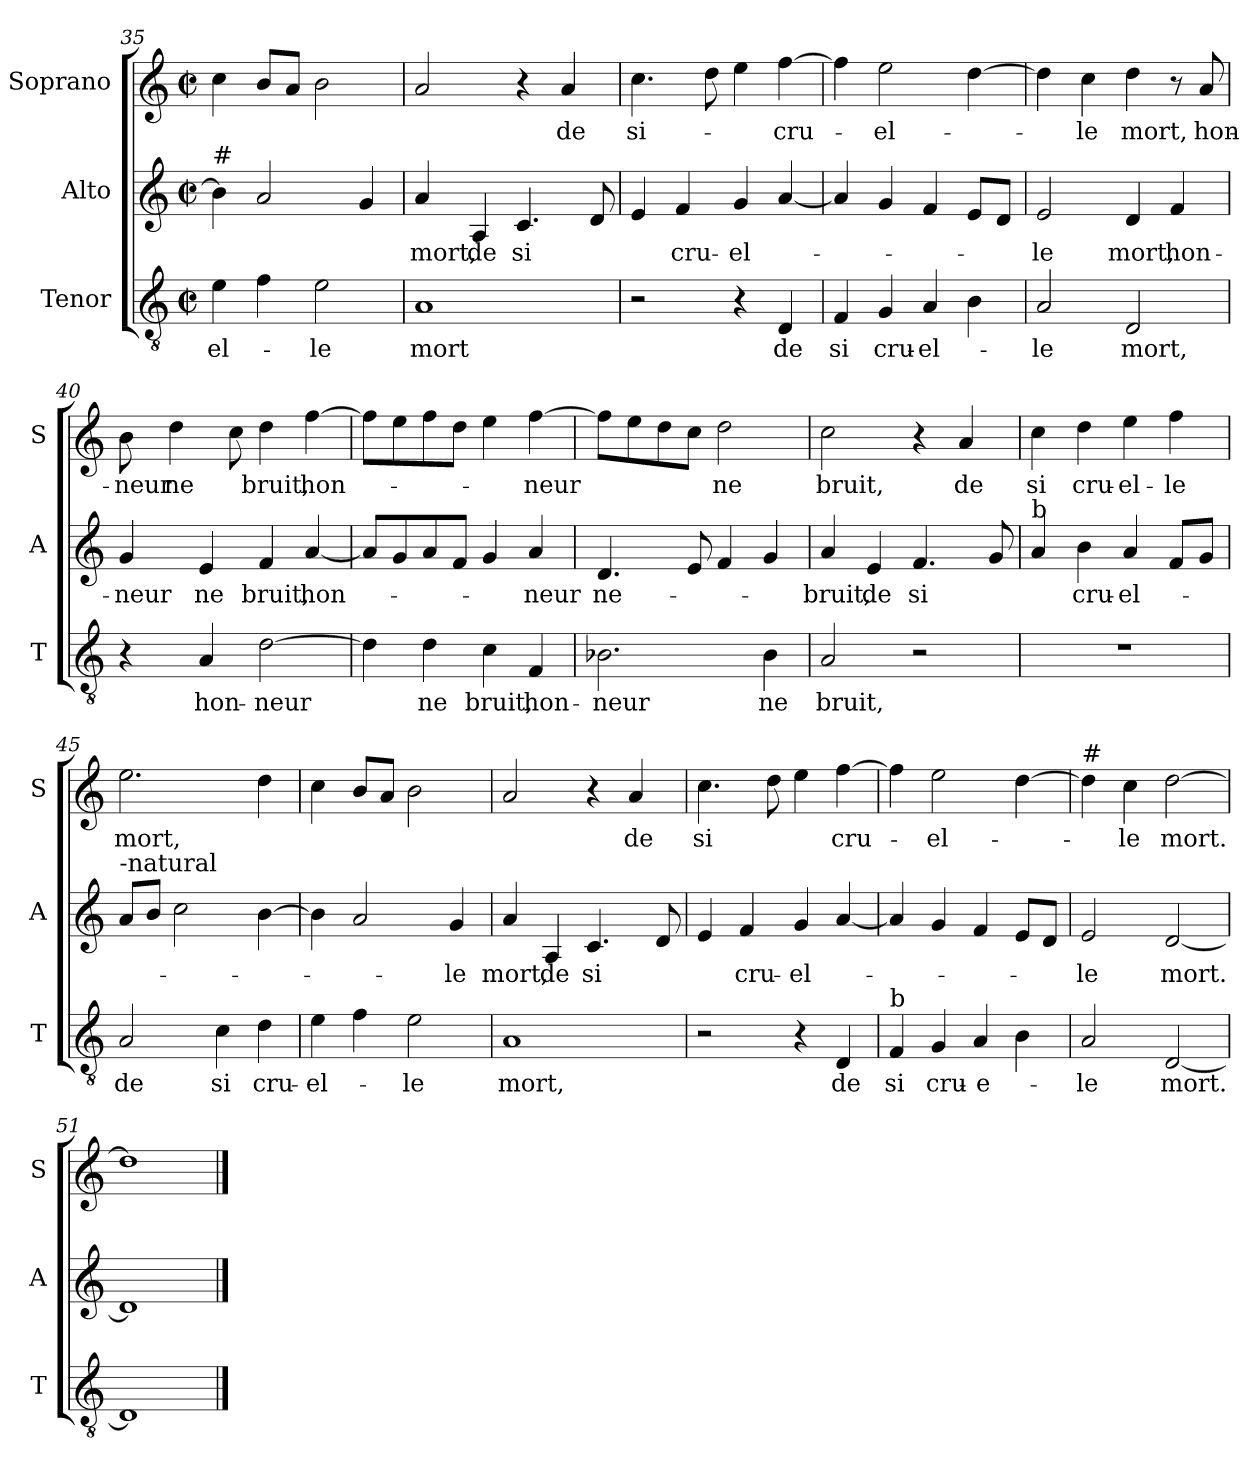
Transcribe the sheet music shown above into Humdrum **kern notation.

**kern	**text	**kern	**text	**kern	**text
*part3	*part3	*part2	*part2	*part1	*part1
*staff3	*staff3	*staff2	*staff2	*staff1	*staff1
*I"Tenor	*	*I"Alto	*	*I"Soprano	*
*I'T	*	*I'A	*	*I'S	*
*clefGv2	*	*clefG2	*	*clefG2	*
*k[]	*	*k[]	*	*k[]	*
*C:	*	*C:	*	*C:	*
*M2/2	*	*M2/2	*	*M2/2	*
*met(c|)	*	*met(c|)	*	*met(c|)	*
=35	=35	=35	=35	=35	=35
!	!	!LO:TX:a:t=#	!	!	!
!	!LO:LY:b	!	!	!	!
4e\	-el-	4b\]	.	4cc\	.
4f\	.	2a/	.	8b/L	.
.	.	.	.	8a/J	.
!	!LO:LY:b	!	!	!	!
2e\	-le	.	.	2b\	.
.	.	4g/	.	.	.
=36	=36	=36	=36	=36	=36
!	!LO:LY:b	!	!LO:LY:b	!	!
1A	mort	4a/	mort,	2a/	.
!	!	!	!LO:LY:b	!	!
.	.	4A/	de	.	.
!	!	!	!LO:LY:b	!	!
.	.	4.c/	si	4r	.
!	!	!	!	!	!LO:LY:b
.	.	.	.	4a/	de
.	.	8d/	.	.	.
!!LO:PB:g=z
=37	=37	=37	=37	=37	=37
!	!	!	!	!	!LO:LY:b
2r	.	4e/	.	4.cc\	si-
!	!	!	!LO:LY:b	!	!
.	.	4f/	cru-	.	.
.	.	.	.	8dd\	.
!	!	!	!LO:LY:b	!	!
4r	.	4g/	-el-	4ee\	.
!	!LO:LY:b	!	!	!	!LO:LY:b
4D/	de	[4a/	.	[4ff\	-cru-
=38	=38	=38	=38	=38	=38
!	!LO:LY:b	!	!	!	!
4F/	si	4a/]	.	4ff\]	.
!	!LO:LY:b	!	!	!	!LO:LY:b
4G/	cru-	4g/	.	2ee\	-el-
!	!LO:LY:b	!	!	!	!
4A/	-el-	4f/	.	.	.
4B\	.	8e/L	.	[4dd\	.
.	.	8d/J	.	.	.
=39	=39	=39	=39	=39	=39
!	!LO:LY:b	!	!LO:LY:b	!	!
2A/	-le	2e/	-le	4dd\]	.
!	!	!	!	!	!LO:LY:b
.	.	.	.	4cc\	-le
!	!LO:LY:b	!	!LO:LY:b	!	!LO:LY:b
2D/	mort,	4d/	mort,	4dd\	mort,
!	!	!	!LO:LY:b	!	!
.	.	4f/	hon-	8r	.
!	!	!	!	!	!LO:LY:b
.	.	.	.	8a/	hon-
=40	=40	=40	=40	=40	=40
!	!	!	!LO:LY:b	!	!LO:LY:b
4r	.	4g/	-neur	8b\	-neur
!	!	!	!	!	!LO:LY:b
.	.	.	.	4dd\	ne
!	!LO:LY:b	!	!LO:LY:b	!	!
4A/	hon-	4e/	ne	.	.
.	.	.	.	8cc\	.
!	!LO:LY:b	!	!LO:LY:b	!	!LO:LY:b
[2d\	-neur	4f/	bruit,	4dd\	bruit,
!	!	!	!LO:LY:b	!	!LO:LY:b
.	.	[4a/	hon-	[4ff\	hon-
=41	=41	=41	=41	=41	=41
4d\]	.	8a/L]	.	8ff\L]	.
.	.	8g/	.	8ee\	.
!	!LO:LY:b	!	!	!	!
4d\	ne	8a/	.	8ff\	.
.	.	8f/J	.	8dd\J	.
!	!LO:LY:b	!	!	!	!
4c\	bruit,	4g/	.	4ee\	.
!	!LO:LY:b	!	!LO:LY:b	!	!LO:LY:b
4F/	hon-	4a/	-neur	[4ff\	-neur
!!LO:LB:g=z
=42	=42	=42	=42	=42	=42
!	!LO:LY:b	!	!LO:LY:b	!	!
2.B-X\	-neur	4.d/	ne-	8ff\L]	.
.	.	.	.	8ee\	.
.	.	.	.	8dd\	.
.	.	8e/	.	8cc\J	.
!	!	!	!	!	!LO:LY:b
.	.	4f/	.	2dd\	ne
!	!LO:LY:b	!	!	!	!
4B-\	ne	4g/	.	.	.
=43	=43	=43	=43	=43	=43
!	!LO:LY:b	!	!LO:LY:b	!	!LO:LY:b
2A/	bruit,	4a/	-bruit,	2cc\	bruit,
!	!	!	!LO:LY:b	!	!
.	.	4e/	de	.	.
!	!	!	!LO:LY:b	!	!
2r	.	4.f/	si	4r	.
!	!	!	!	!	!LO:LY:b
.	.	.	.	4a/	de
.	.	8g/	.	.	.
=44	=44	=44	=44	=44	=44
!	!	!LO:TX:a:t=b	!	!	!
!	!	!	!	!	!LO:LY:b
1r	.	4a/	.	4cc\	si
!	!	!	!LO:LY:b	!	!LO:LY:b
.	.	4b\	cru-	4dd\	cru-
!	!	!	!LO:LY:b	!	!LO:LY:b
.	.	4a/	-el-	4ee\	-el-
!	!	!	!	!	!LO:LY:b
.	.	8f/L	.	4ff\	-le
.	.	8g/J	.	.	.
=45	=45	=45	=45	=45	=45
!	!	!LO:TX:a:t=-natural	!	!	!
!	!LO:LY:b	!	!	!	!LO:LY:b
2A/	de	8a/L	.	2.ee\	mort,
.	.	8b/J	.	.	.
.	.	2cc\	.	.	.
!	!LO:LY:b	!	!	!	!
4c\	si	.	.	.	.
!	!LO:LY:b	!	!	!	!
4d\	cru-	[4b\	.	4dd\	.
=46	=46	=46	=46	=46	=46
!	!LO:LY:b	!	!	!	!
4e\	-el-	4b\]	.	4cc\	.
4f\	.	2a/	.	8b/L	.
.	.	.	.	8a/J	.
!	!LO:LY:b	!	!	!	!
2e\	-le	.	.	2b\	.
!	!	!	!LO:LY:b	!	!
.	.	4g/	-le	.	.
!!LO:LB:g=z
=47	=47	=47	=47	=47	=47
!	!LO:LY:b	!	!LO:LY:b	!	!
1A	mort,	4a/	mort,	2a/	.
!	!	!	!LO:LY:b	!	!
.	.	4A/	de	.	.
!	!	!	!LO:LY:b	!	!
.	.	4.c/	si	4r	.
!	!	!	!	!	!LO:LY:b
.	.	.	.	4a/	de
.	.	8d/	.	.	.
=48	=48	=48	=48	=48	=48
!	!	!	!	!	!LO:LY:b
2r	.	4e/	.	4.cc\	si
!	!	!	!LO:LY:b	!	!
.	.	4f/	cru-	.	.
.	.	.	.	8dd\	.
!	!	!	!LO:LY:b	!	!
4r	.	4g/	-el-	4ee\	.
!	!LO:LY:b	!	!	!	!LO:LY:b
4D/	de	[4a/	.	[4ff\	cru-
=49	=49	=49	=49	=49	=49
!LO:TX:a:t=b	!	!	!	!	!
!	!LO:LY:b	!	!	!	!
4F/	si	4a/]	.	4ff\]	.
!	!LO:LY:b	!	!	!	!LO:LY:b
4G/	cru-	4g/	.	2ee\	-el-
!	!LO:LY:b	!	!	!	!
4A/	-e-	4f/	.	.	.
4B\	.	8e/L	.	[4dd\	.
.	.	8d/J	.	.	.
=50	=50	=50	=50	=50	=50
!	!	!	!	!LO:TX:a:t=#	!
!	!LO:LY:b	!	!LO:LY:b	!	!
2A/	-le	2e/	-le	4dd\]	.
!	!	!	!	!	!LO:LY:b
.	.	.	.	4cc\	-le
!	!LO:LY:b	!	!LO:LY:b	!	!LO:LY:b
[2D/	mort.	[2d/	mort.	[2dd\	mort.
=51	=51	=51	=51	=51	=51
1D]	.	1d]	.	1dd]	.
==	==	==	==	==	==
*-	*-	*-	*-	*-	*-
